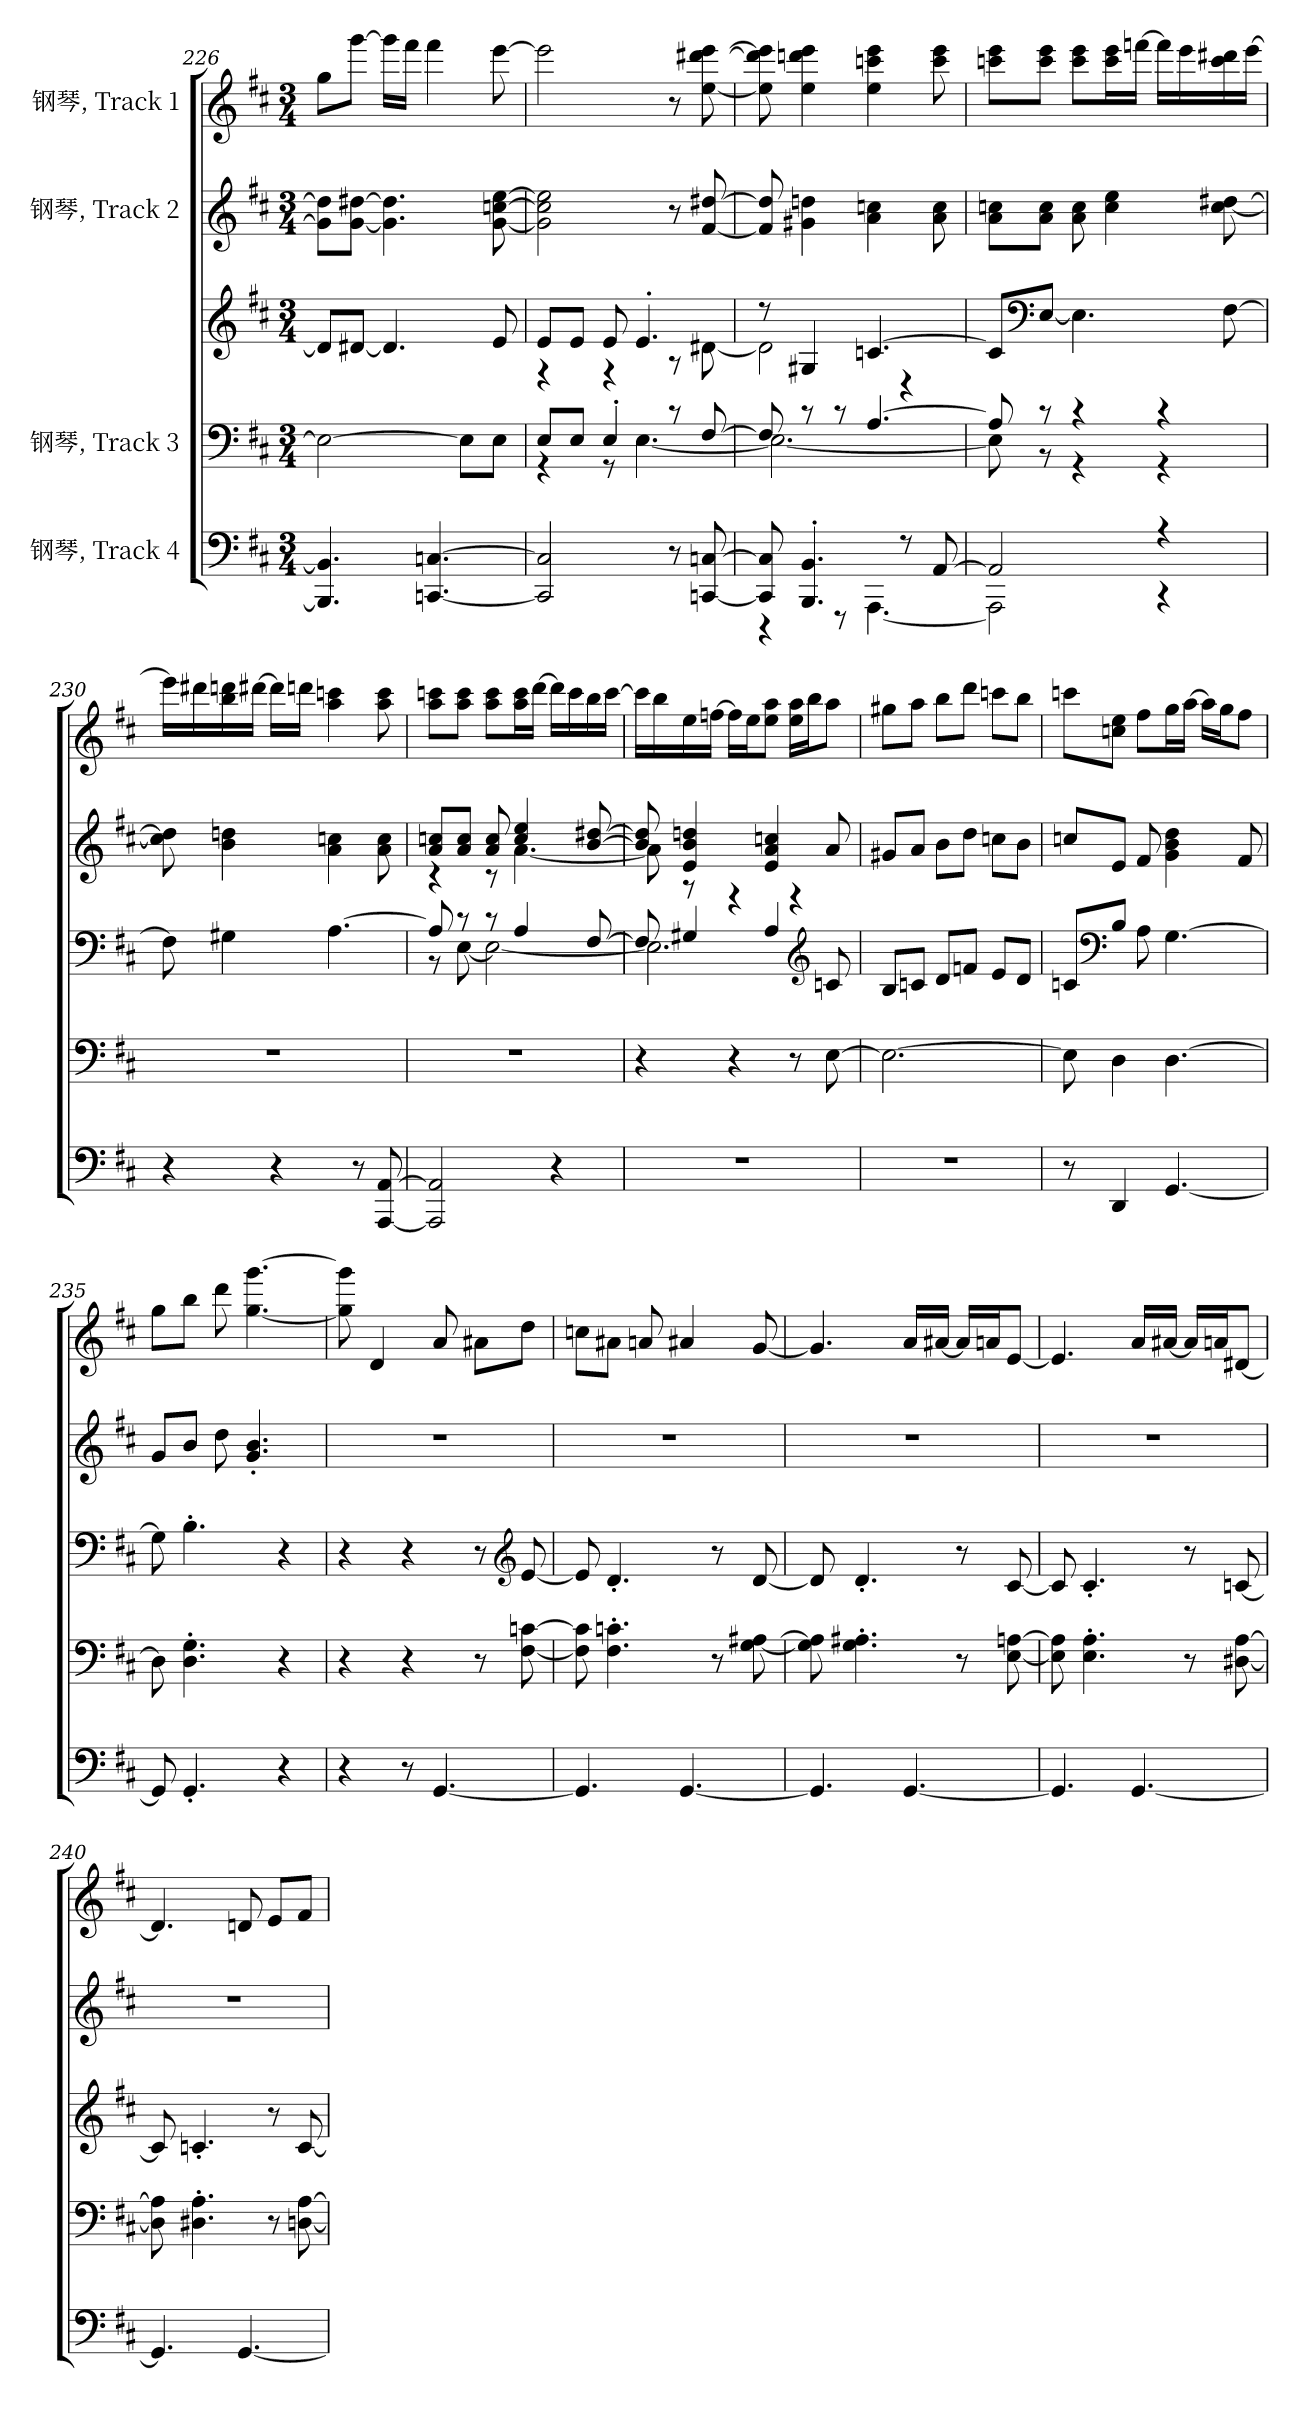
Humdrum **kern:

**kern	**kern	**kern	**kern	**kern
*part4	*part3	*part3	*part2	*part1
*staff5	*staff4	*staff3	*staff2	*staff1
*I"钢琴, Track 4	*I"钢琴, Track 3	*	*I"钢琴, Track 2	*I"钢琴, Track 1
!!LO:LB:g=z
*clefF4	*clefF4	*clefG2	*clefG2	*clefG2
*k[f#c#]	*k[f#c#]	*k[f#c#]	*k[f#c#]	*k[f#c#]
*M3/4	*M3/4	*M3/4	*M3/4	*M3/4
=226	=226	=226	=226	=226
4.BBB/] 4.BB/]	2E\_	8d/L]	8g\] 8dd\]L	8gg\L
.	.	[8d#X/J	[8g\ [8dd#X\J	[8ggg\J
.	.	4.d#/]	4.g\] 4.dd#\]	16ggg\LL]
.	.	.	.	16fff#\JJ
[4.CCn/ [4.Cn/	.	.	.	4fff#\
.	8E\L]	.	.	.
.	8E\J	8e/	[8g\ [8ccn\ [8ee\	[8eee\
=227	=227	=227	=227	=227
*	*^	*^	*	*
2CC/] 2C/]	8E/L	4r	8e/L	4r	2g\] 2cc\] 2ee\]	2eee\]
.	8E/J	.	8e/J	.	.	.
.	4E'/	8r	8e/	4r	.	.
.	.	[4.E\	4.e'/	.	.	.
8r	8r	.	.	8r	8r	8r
[8CCn/ [8Cn/	[8F#/	.	.	[8d#X\	[8f#/ [8dd#X/	[8ee\ [8ddd#X\ [8eee\
=228	=228	=228	=228	=228	=228	=228
*^	*	*	*	*	*	*
8CC/] 8C/]	4r	8F#/]	2.E\_	8r	2d#\]	8f#/] 8dd#/]	8ee\] 8ddd#\] 8eee\]
4.BBB/' 4.BB/'	.	8r	.	4G#X/	.	4g#X\ 4ddn\	4ee\ 4dddn\ 4eee\
.	8r	8r	.	.	.	.	.
.	[4.AAA\	[4.A/	.	[4.cn/	.	4a\ 4ccn\	4ee\ 4cccn\ 4eee\
8r	.	.	.	.	4r	.	.
[8AA/	.	.	.	.	.	8a\ 8cc\	8ccc\ 8eee\
*	*	*	*	*v	*v	*	*
!!LO:PB:g=z
=229	=229	=229	=229	=229	=229	=229
2AA/]	2AAA\]	8A/]	8E\]	8c/L]	8a\ 8ccn\L	8cccn\ 8eee\L
*	*	*	*	*clefF4	*	*
.	.	8r	8r	[8E/J	8a\ 8cc\J	8ccc\ 8eee\J
.	.	4r	4r	4.E\]	8a\ 8cc\	8ccc\ 8eee\L
.	.	.	.	.	4cc\ 4ee\	16ccc\ 16eee\L
.	.	.	.	.	.	[16fffn\JJ
4r	4r	4r	4r	.	.	16fff\LL]
.	.	.	.	.	.	16eee\
.	.	.	.	[8F#\	[8cc\ [8dd#X\	16ccc\ 16ddd#X\
.	.	.	.	.	.	[16eee\JJ
*v	*v	*	*	*	*	*
*	*v	*v	*	*	*
=230	=230	=230	=230	=230
*	*	*	*	*MM165
4r	2.r	8F#\]	8cc\] 8dd#\]	16eee\LL]
.	.	.	.	16ddd#X\
.	.	4G#X\	4b\ 4ddn\	16bb\ 16dddn\
.	.	.	.	[16ddd#X\JJ
4r	.	.	.	16ddd#\LL]
.	.	.	.	16dddn\JJ
.	.	[4.A\	4a\ 4ccn\	4aa\ 4cccn\
8r	.	.	.	.
[8AAA/ [8AA/	.	.	8a\ 8cc\	8aa\ 8ccc\
!!LO:LB:g=z
=231	=231	=231	=231	=231
*	*	*^	*^	*
2AAA/] 2AA/]	2.r	8A/]	8r	8a/ 8ccn/L	4r	8aa\ 8cccn\L
.	.	8r	[8E\	8a/ 8cc/J	.	8aa\ 8ccc\J
.	.	8r	2E\_	8a/ 8cc/	8r	8aa\ 8ccc\L
.	.	4A/	.	4cc/ 4ee/	[4.a\	16aa\ 16ccc\L
.	.	.	.	.	.	[16ddd\JJ
4r	.	.	.	.	.	16ddd\LL]
.	.	.	.	.	.	16ccc\
.	.	[8F#/	.	[8b/ [8dd#X/	.	16bb\
.	.	.	.	.	.	[16ccc\JJ
=232	=232	=232	=232	=232	=232	=232
2.r	4r	8F#/]	2.E\]	8b/] 8dd#/]	8a\]	16ccc\LL]
.	.	.	.	.	.	16bb\
.	.	4G#X/	.	4e/ 4b/ 4ddn/	8r	16ee\
.	.	.	.	.	.	[16ffn\JJ
.	4r	.	.	.	4r	16ff\LL]
.	.	.	.	.	.	16ee\J
.	.	4A/	.	4e/ 4a/ 4ccn/	.	8ee\ 8aa\J
.	8r	.	.	.	4r	16ee\ 16aa\LL
.	.	.	.	.	.	16bb\J
*	*	*clefG2	*	*	*	*
.	[8E\	8cn/	.	8a/	.	8aa\J
*	*	*v	*v	*	*	*
*	*	*	*v	*v	*
=233	=233	=233	=233	=233
2.r	2.E\_	8B/L	8g#X/L	8gg#X\L
.	.	8cn/J	8a/J	8aa\J
.	.	8d/L	8b\L	8bb\L
.	.	8fn/J	8dd\J	8ddd\J
.	.	8e/L	8ccn\L	8cccn\L
.	.	8d/J	8b\J	8bb\J
!!LO:PB:g=z
=234	=234	=234	=234	=234
8r	8E\]	8cn/L	8ccn/L	8cccn\L
*	*	*clefF4	*	*
4DD/	4D\	8B/J	8e/J	8ccn\ 8ee\J
.	.	8A\	8f#/	8ff#\L
[4.GG/	[4.D\	[4.G\	4g\ 4b\ 4dd\	16gg\L
.	.	.	.	[16aa\JJ
.	.	.	.	16aa\LL]
.	.	.	.	16gg\J
.	.	.	8f#/	8ff#\J
=235	=235	=235	=235	=235
8GG/]	8D\]	8G\]	8g/L	8gg\L
4.GG'/	4.D\' 4.G\'	4.B'\	8b/J	8bb\J
.	.	.	8dd\	8ddd\
.	.	.	4.g/' 4.b/'	[4.gg\ [4.ggg\
4r	4r	4r	.	.
=236	=236	=236	=236	=236
4r	4r	4r	2.r	8gg\] 8ggg\]
.	.	.	.	4d/
8r	4r	4r	.	.
[4.GG/	.	.	.	8a/
.	8r	8r	.	8a#X\L
*	*	*clefG2	*	*
.	[8F#\ [8cn\	[8e/	.	8dd\J
=237	=237	=237	=237	=237
4.GG/]	8F#\] 8c\]	8e/]	2.r	8ccn\L
.	4.F#\' 4.cn\'	4.d'/	.	8a#X\J
.	.	.	.	8an/
[4.GG/	.	.	.	4a#X/
.	8r	8r	.	.
.	[8G\ [8A#X\	[8d/	.	[8g/
!!LO:LB:g=z
=238	=238	=238	=238	=238
*	*	*	*	*MM150
4.GG/]	8G\] 8A#\]	8d/]	2.r	4.g/]
.	4.G\' 4.A#X\'	4.d'/	.	.
[4.GG/	.	.	.	16a/LL
.	.	.	.	[16a#X/JJ
.	8r	8r	.	16a#/LL]
.	.	.	.	16an/J
.	[8E\ [8An\	[8c#/	.	[8e/J
=239	=239	=239	=239	=239
4.GG/]	8E\] 8A\]	8c#/]	2.r	4.e/]
.	4.E\' 4.A\'	4.c#'/	.	.
[4.GG/	.	.	.	16a/LL
.	.	.	.	[16a#X/JJ
.	8r	8r	.	16a#/LL]
.	.	.	.	16an/J
.	[8D#X\ [8A\	[8cn/	.	[8d#X/J
=240	=240	=240	=240	=240
4.GG/]	8D#\] 8A\]	8c/]	2.r	4.d#/]
.	4.D#X\' 4.A\'	4.cn'/	.	.
[4.GG/	.	.	.	8dn/
.	8r	8r	.	8e/L
.	[8Dn\ [8A\	[8c/	.	8f#/J
=	=	=	=	=
*-	*-	*-	*-	*-
